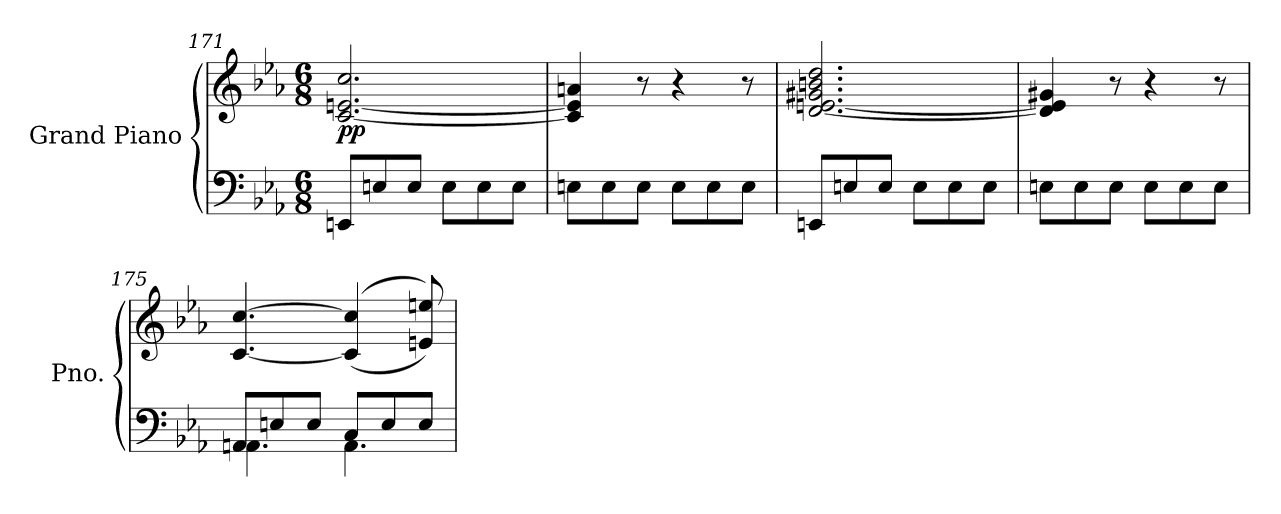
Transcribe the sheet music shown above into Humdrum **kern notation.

**kern	**kern	**dynam
*part1	*part1	*part1
*staff2	*staff1	*staff1/2
*I"Grand Piano	*	*
*I'Pno.	*	*
*clefF4	*clefG2	*
*k[b-e-a-]	*k[b-e-a-]	*
*M6/8	*M6/8	*
=171	=171	=171
!	!	!LO:DY:b
8EEn/L	[2.c/ [2.en/ 2.cc/	pp
8En/	.	.
8E/J	.	.
8E\L	.	.
8E\	.	.
8E\J	.	.
=172	=172	=172
8En\L	4c/] 4e/] 4an/	.
8E\	.	.
8E\J	8r	.
8E\L	4r	.
8E\	.	.
8E\J	8r	.
=173	=173	=173
8EEn/L	[2.d/ [2.en/ 2.g#X/ 2.bn/ 2.dd/	.
8En/	.	.
8E/J	.	.
8E\L	.	.
8E\	.	.
8E\J	.	.
=174	=174	=174
8En\L	4d/] 4e/] 4g#X/	.
8E\	.	.
8E\J	8r	.
8E\L	4r	.
8E\	.	.
8E\J	8r	.
!!LO:LB:g=z
=175	=175	=175
*^	*	*
8AAn/L	4.AA\	[4.c/ [4.cc/	.
8En/	.	.	.
8E/J	.	.	.
8C/L	4.AA\	(>(4c/] 4cc/]	.
8E/	.	.	.
8E/J	.	8en/ 8een/))	.
*v	*v	*	*
=	=	=
*-	*-	*-
